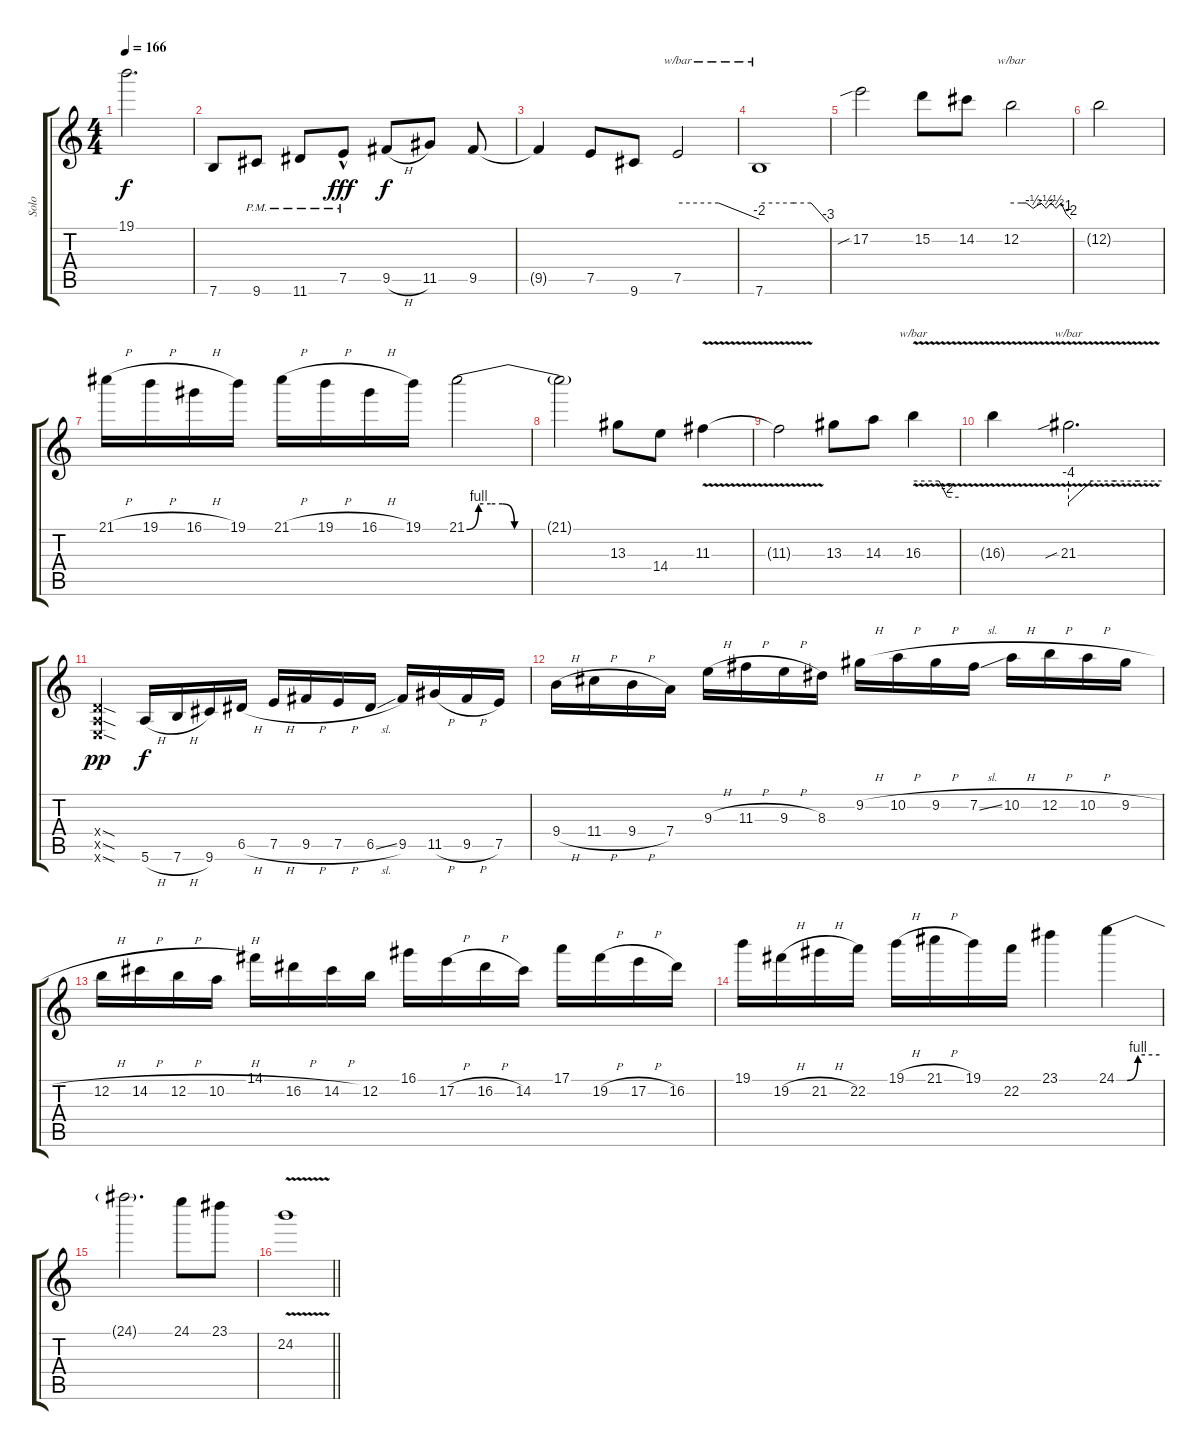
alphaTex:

\track ("Solo" "Solo") {instrument distortionguitar}
\staff {score tabs}
\tuning (E4 B3 G3 D3 A2 E2) {hide}
\ts (4 4)
\tempo 166
\clef g2
\ks c
19.1{t}.2{d dy f} |
7.6.8 9.6{pm}.8 11.6{pm}.8 7.5{hac pm}.8{dy fff} 9.5{h}.8{dy f} 11.5.8 9.5.8 |
9.5{t}.4 7.5.8 9.6.8 7.5.2{tbe (custom default 0 0 30 0 60 -8)} |
7.6.1{tbe (custom default 0 0 30 0 45 0 60 -12)} |
17.2{sib}.2 15.2.8 14.2.8 12.2.2{tbe (custom default 0 0 10 0 15 0 22 -2 30 0 35 -2 40 0 45 -2 50 0 55 -4 60 -8)} |
12.2{t}.2 |
21.1{h}.16 19.1{h}.16 16.1{h}.16 19.1.16 21.1{h}.16 19.1{h}.16 16.1{h}.16 19.1.16 21.1{be (custom 0 0 5 4 10 4 15 4 20 0 25 0 40 0 60 0)}.2 |
21.1{t}.2 13.3.8 14.4.8 11.3{v}.4 |
11.3{t}.2 13.3.8 14.3.8 16.3{v}.4{tbe (custom default 0 0 34 0 45 -8 60 -8)} |
16.3{t}.4 21.3{v sib}.2{d tbe (custom default 0 -16 15 0 30 0 45 0 60 0)} |
(0.4{sod x} 0.5{sod x} 0.6{sod x}).4{dy pp} 5.6{h}.16{dy f} 7.6{h}.16 9.6.16 6.5{h}.16 7.5{h}.16 9.5{h}.16 7.5{h}.16 6.5{sl}.16 9.5.16 11.5{h}.16 9.5{h}.16 7.5.16 |
9.4{h}.16 11.4{h}.16 9.4{h}.16 7.4.16 9.3{h}.16 11.3{h}.16 9.3{h}.16 8.3.16 9.2{h}.16 10.2{h}.16 9.2{h}.16 7.2{sl}.16 10.2{h}.16 12.2{h}.16 10.2{h}.16 9.2{h}.16 |
12.2{h}.16 14.2{h}.16 12.2{h}.16 10.2{h}.16 14.1.16 16.2{h}.16 14.2{h}.16 12.2.16 16.1.16 17.2{h}.16 16.2{h}.16 14.2.16 17.1.16 19.2{h}.16 17.2{h}.16 16.2.16 |
19.1.16 19.2{h}.16 21.2{h}.16 22.2.16 19.1{h}.16 21.1{h}.16 19.1.16 22.2.16 23.1.4 24.1{be (custom 0 0 15 0 30 4 60 4)}.4 |
24.1{t}.2{d} 24.1.8 23.1.8 |
\barLineRight lightlight
24.2{v}.1
